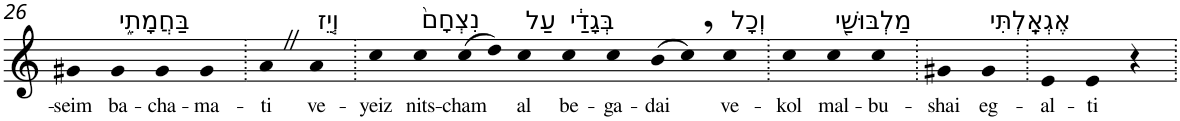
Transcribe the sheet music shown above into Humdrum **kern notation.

**kern	**text
*part1	*part1
*staff1	*staff1
*I"Piano	*
*I'Pno	*
!!LO:PB:g=z
*clefG2	*
*k[]	*
=26	=26
!	!LO:LY:b
4g#X	-seim
!LO:TX:a:t=בַּחֲמָתִ֑י	!
!	!LO:LY:b
4g#	ba-
!	!LO:LY:b
4g#	-cha-
!	!LO:LY:b
4g#	-ma-
=27.	=27.
!	!LO:LY:b
4aZ	-ti
!LO:TX:a:t=וְיֵ֤ז	!
!	!LO:LY:b
4a	ve-
=28.	=28.
!	!LO:LY:b
4cc	-yeiz
!LO:TX:a:t=נִצְחָם֙	!
!	!LO:LY:b
4cc	nits-
!	!LO:LY:b
(8cc	-cham
8dd)	.
!LO:TX:a:t=עַל	!
!	!LO:LY:b
4cc	al
!LO:TX:a:t=בְּגָדַ֔י	!
!	!LO:LY:b
4cc	be-
!	!LO:LY:b
4cc	-ga-
!	!LO:LY:b
(8b	-dai
8cc,)	.
!LO:TX:a:t=וְכָל	!
!	!LO:LY:b
4cc	ve-
=29.	=29.
!	!LO:LY:b
4cc	-kol
!LO:TX:a:t=מַלְבּוּשַׁ֖י	!
!	!LO:LY:b
4cc	mal-
!	!LO:LY:b
4cc	-bu-
=30.	=30.
!	!LO:LY:b
4g#X	-shai
!LO:TX:a:t=אֶגְאָֽלְתִּי	!
!	!LO:LY:b
4g#	eg-
=31.	=31.
!	!LO:LY:b
4e	-al-
!	!LO:LY:b
4e	-ti
4r	.
=.	=.
*-	*-
